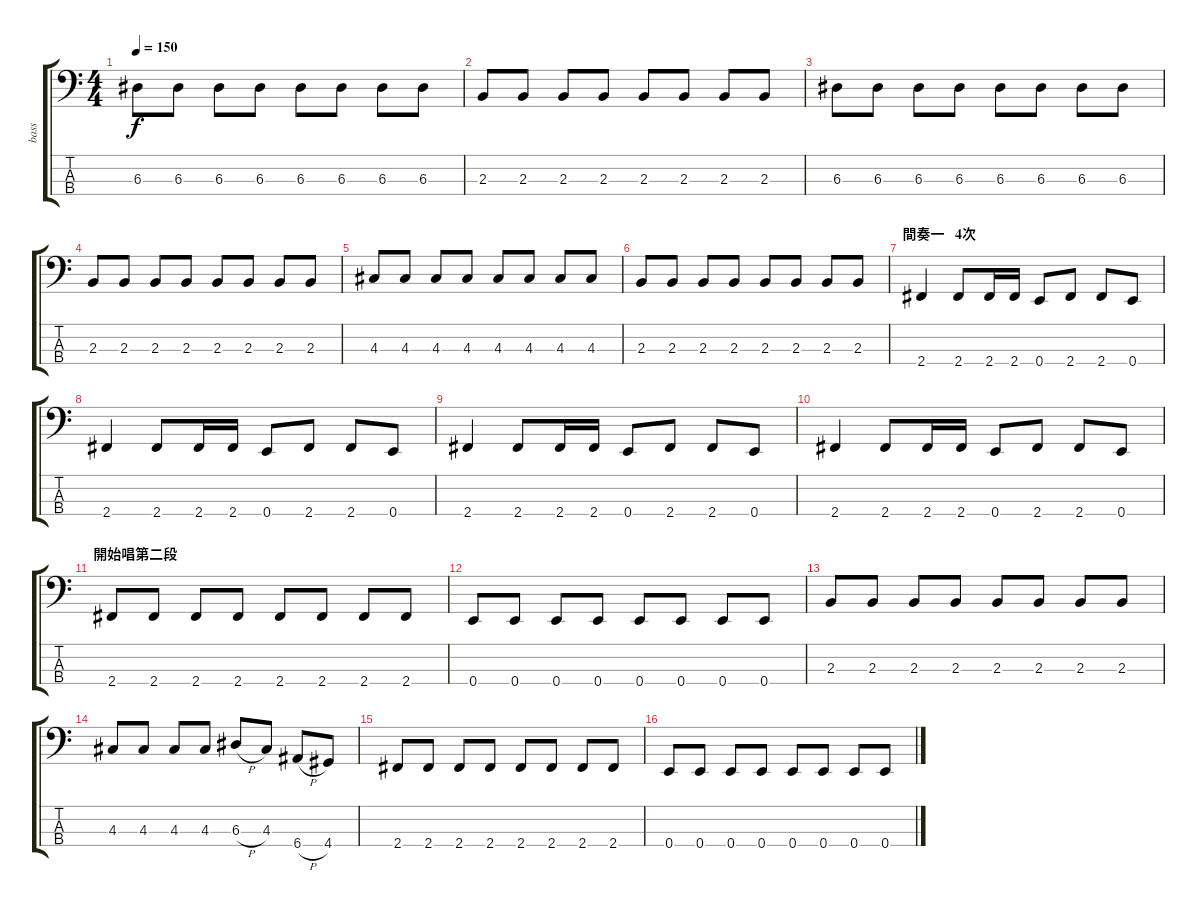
\track ("bass" "bass") {instrument electricbasspick}
\staff {score tabs}
\tuning (G2 D2 A1 E1) {hide}
\ts (4 4)
\tempo 150
\clef f4
\ks c
6.3.8{dy f} 6.3.8 6.3.8 6.3.8 6.3.8 6.3.8 6.3.8 6.3.8 |
2.3.8 2.3.8 2.3.8 2.3.8 2.3.8 2.3.8 2.3.8 2.3.8 |
6.3.8 6.3.8 6.3.8 6.3.8 6.3.8 6.3.8 6.3.8 6.3.8 |
2.3.8 2.3.8 2.3.8 2.3.8 2.3.8 2.3.8 2.3.8 2.3.8 |
4.3.8 4.3.8 4.3.8 4.3.8 4.3.8 4.3.8 4.3.8 4.3.8 |
2.3.8 2.3.8 2.3.8 2.3.8 2.3.8 2.3.8 2.3.8 2.3.8 |
\section ("" "間奏一   4次")
2.4.4 2.4.8 2.4.16 2.4.16 0.4.8 2.4.8 2.4.8 0.4.8 |
2.4.4 2.4.8 2.4.16 2.4.16 0.4.8 2.4.8 2.4.8 0.4.8 |
2.4.4 2.4.8 2.4.16 2.4.16 0.4.8 2.4.8 2.4.8 0.4.8 |
2.4.4 2.4.8 2.4.16 2.4.16 0.4.8 2.4.8 2.4.8 0.4.8 |
\section ("" "開始唱第二段")
2.4.8 2.4.8 2.4.8 2.4.8 2.4.8 2.4.8 2.4.8 2.4.8 |
0.4.8 0.4.8 0.4.8 0.4.8 0.4.8 0.4.8 0.4.8 0.4.8 |
2.3.8 2.3.8 2.3.8 2.3.8 2.3.8 2.3.8 2.3.8 2.3.8 |
4.3.8 4.3.8 4.3.8 4.3.8 6.3{h}.8 4.3.8 6.4{h}.8 4.4.8 |
2.4.8 2.4.8 2.4.8 2.4.8 2.4.8 2.4.8 2.4.8 2.4.8 |
0.4.8 0.4.8 0.4.8 0.4.8 0.4.8 0.4.8 0.4.8 0.4.8
